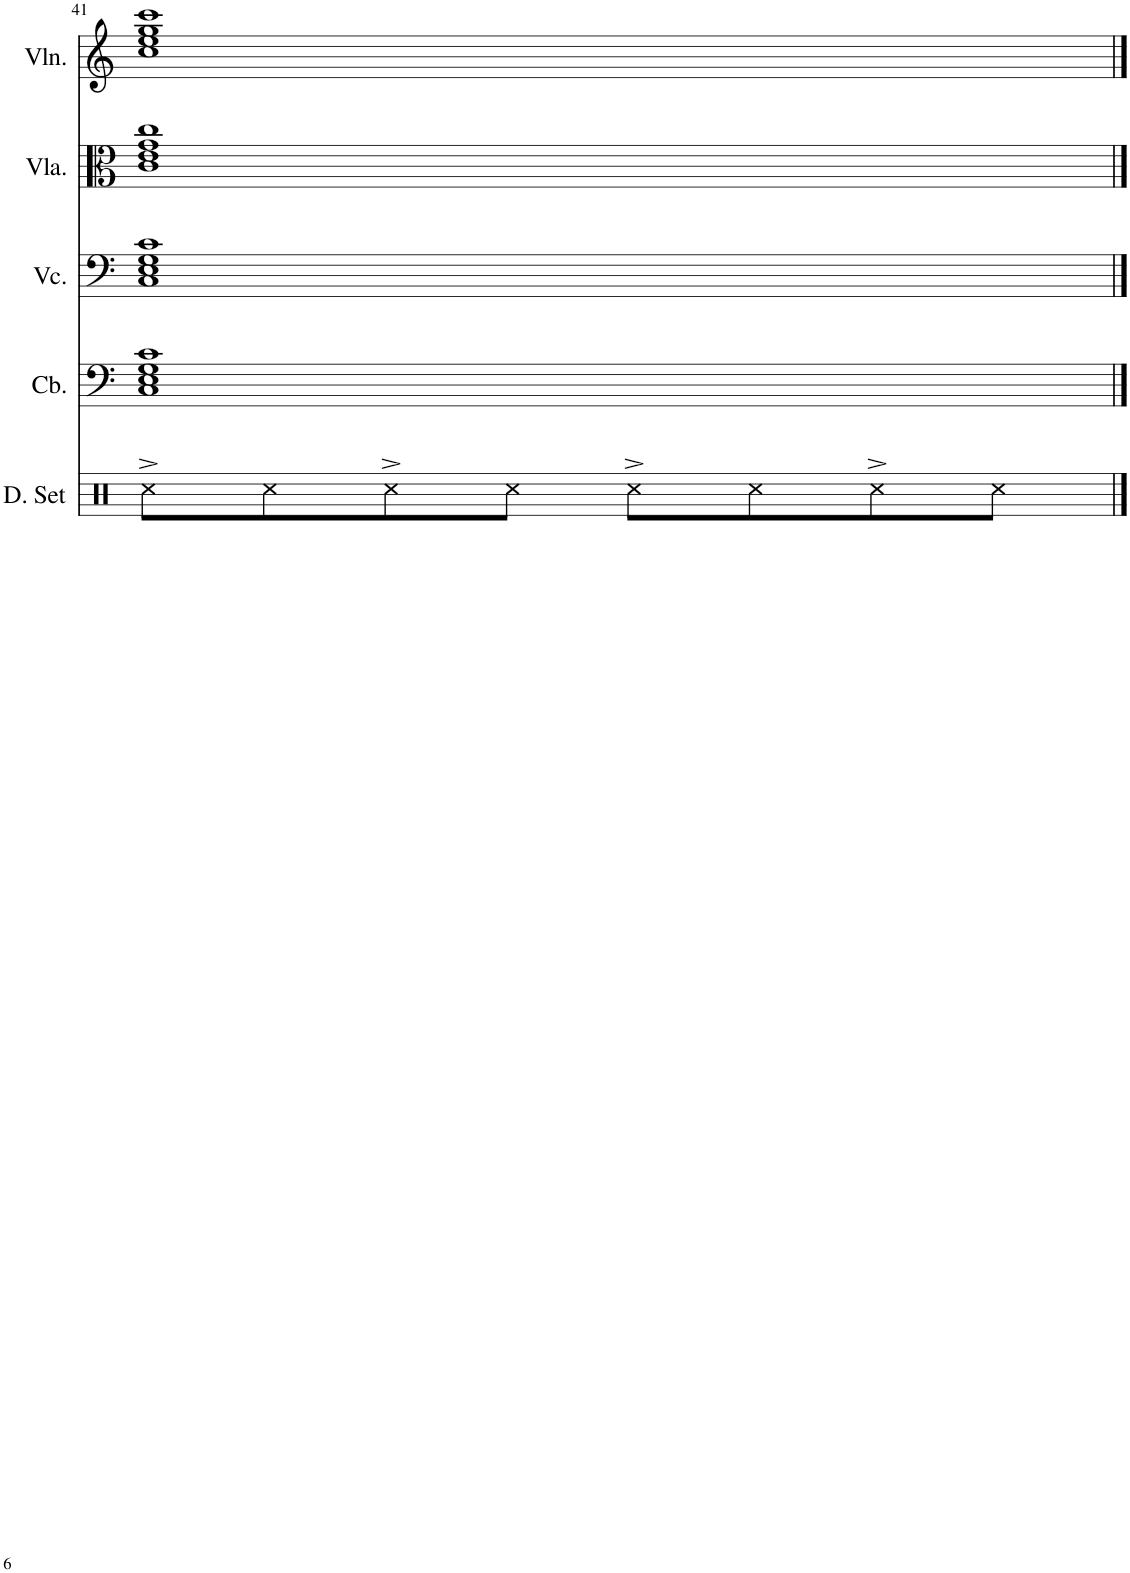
**kern	**kern	**kern	**kern	**kern
*part5	*part4	*part3	*part2	*part1
*staff5	*staff4	*staff3	*staff2	*staff1
*I"Drumset	*I"Contrabass	*I"Cello	*I"Viola	*I"Violin
*I'D. Set	*I'Cb.	*	*I'Vla.	*I'Vln.
!!LO:PB:g=z
*clefX	*clefF4	*clefF4	*clefC3	*clefG2
*	*Trd7c12	*	*	*
*k[]	*k[]	*k[]	*k[]	*k[]
*M4/4	*M4/4	*M4/4	*M4/4	*M4/4
=41	=41	=41	=41	=41
8Rcc^\L	1C 1E 1G 1c	1C 1E 1G 1c	1c 1e 1g 1cc	1cc 1ee 1gg 1ccc
8Rcc\	.	.	.	.
8Rcc^\	.	.	.	.
8Rcc\J	.	.	.	.
8Rcc^\L	.	.	.	.
8Rcc\	.	.	.	.
8Rcc^\	.	.	.	.
8Rcc\J	.	.	.	.
==	==	==	==	==
*-	*-	*-	*-	*-
